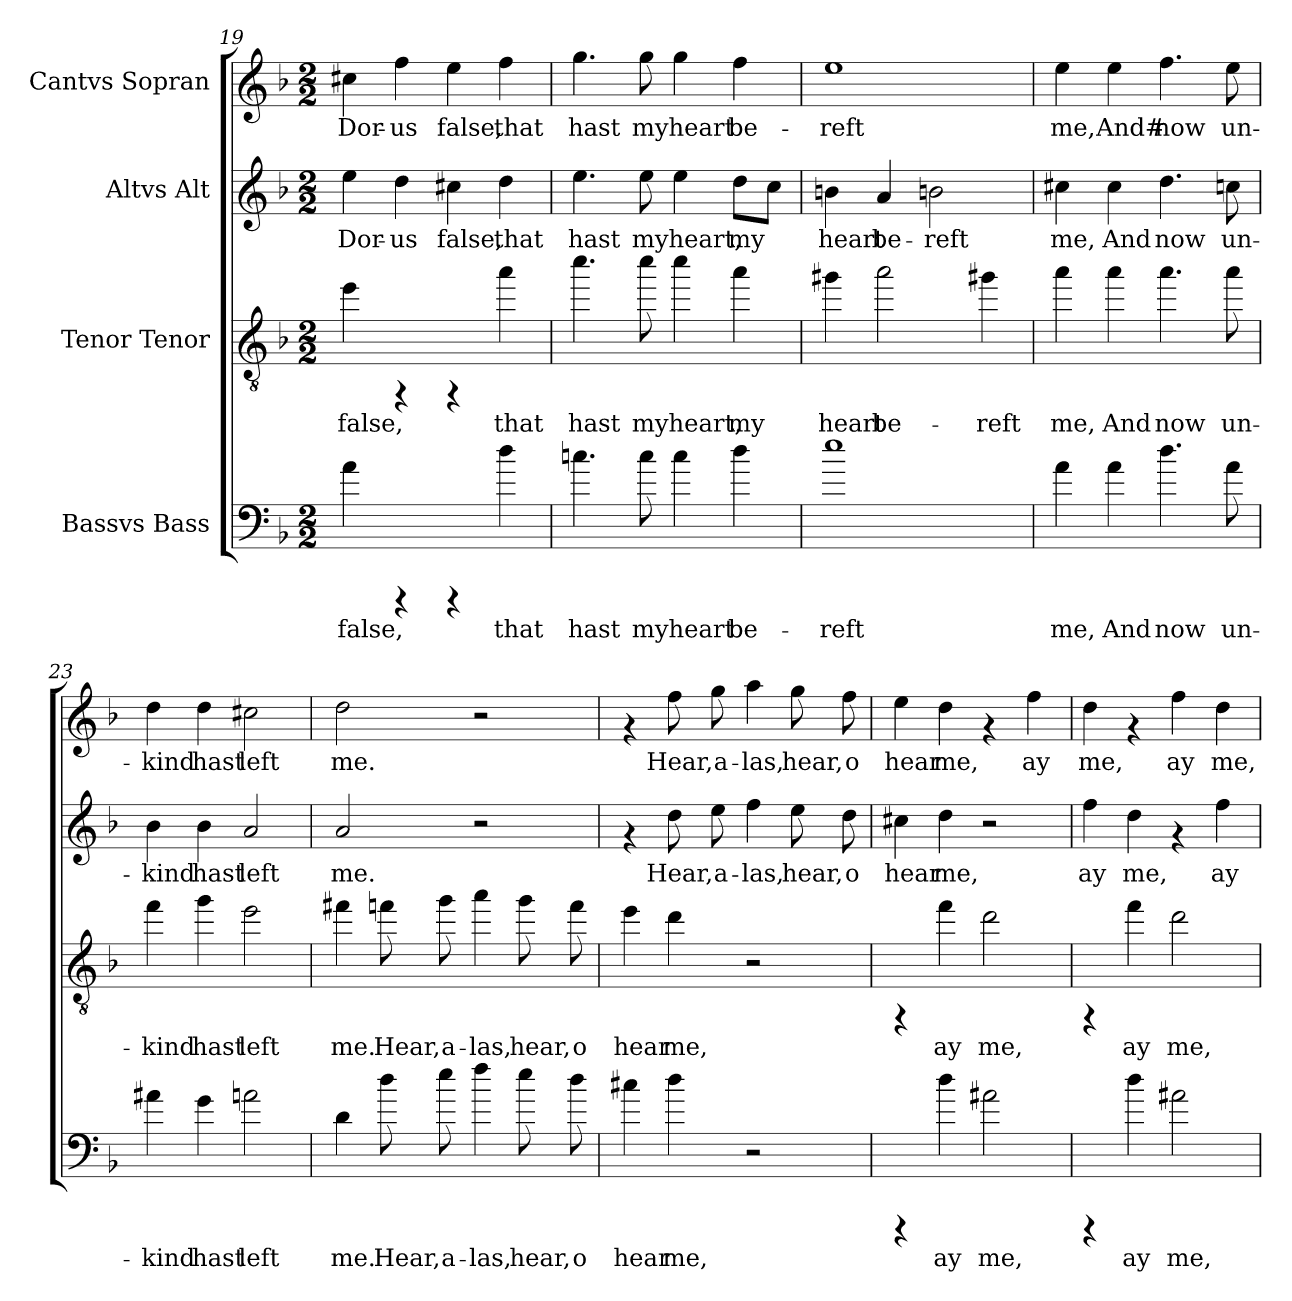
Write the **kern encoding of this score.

**kern	**text	**kern	**text	**kern	**text	**kern	**text
*part4	*part4	*part3	*part3	*part2	*part2	*part1	*part1
*staff4	*staff4	*staff3	*staff3	*staff2	*staff2	*staff1	*staff1
*I"Bassvs  Bass	*	*I"Tenor  Tenor	*	*I"Altvs  Alt	*	*I"Cantvs  Sopran	*
*clefF4	*	*clefGv2	*	*clefG2	*	*clefG2	*
*ITrd1c2	*	*	*	*	*	*	*
*k[b-e-a-]	*	*k[b-]	*	*k[b-]	*	*k[b-]	*
*E-:	*	*F:	*	*F:	*	*F:	*
*M2/2	*	*M2/2	*	*M2/2	*	*M2/2	*
=19	=19	=19	=19	=19	=19	=19	=19
!	!LO:LY:b:cj	!	!LO:LY:b:cj	!	!LO:LY:b:cj	!	!LO:LY:b:cj
4g\	false,	4ee\	false,	4ee\	Dor-	4cc#X\	Dor-
!	!	!	!	!	!LO:LY:b:cj	!	!LO:LY:b:cj
4rCCC	.	4rFF	.	4dd\	-us	4ff\	-us
!	!	!	!	!	!LO:LY:b:cj	!	!LO:LY:b:cj
4rCCC	.	4rFF	.	4cc#X\	false,	4ee\	false,
!	!LO:LY:b:cj	!	!LO:LY:b:cj	!	!LO:LY:b:cj	!	!LO:LY:b:cj
4cc\	that	4aa\	that	4dd\	that	4ff\	that
=20	=20	=20	=20	=20	=20	=20	=20
!	!LO:LY:b:cj	!	!LO:LY:b:cj	!	!LO:LY:b:cj	!	!LO:LY:b:cj
4.b-X\	hast	4.ccc\	hast	4.ee\	hast	4.gg\	hast
!	!LO:LY:b:cj	!	!LO:LY:b:cj	!	!LO:LY:b:cj	!	!LO:LY:b:cj
8b-\	my	8ccc\	my	8ee\	my	8gg\	my
!	!LO:LY:b:cj	!	!LO:LY:b:cj	!	!LO:LY:b:cj	!	!LO:LY:b:cj
4b-\	heart	4ccc\	heart,	4ee\	heart,	4gg\	heart
!	!LO:LY:b:cj	!	!LO:LY:b:cj	!	!LO:LY:b:cj	!	!LO:LY:b:cj
4cc\	be-	4aa\	my	8dd\L	my	4ff\	be-
!	!	!	!	!	!LO:LY:b:cj	!	!
.	.	.	.	8cc\J	.	.	.
=21	=21	=21	=21	=21	=21	=21	=21
!	!LO:LY:b:cj	!	!LO:LY:b:cj	!	!LO:LY:b:cj	!	!LO:LY:b:cj
1dd	-reft	4gg#X\	heart	4bn\	heart	1ee	-reft
!	!	!	!LO:LY:b:cj	!	!LO:LY:b:cj	!	!
.	.	2aa\	be-	4a/	be-	.	.
!	!	!	!	!	!LO:LY:b:cj	!	!
.	.	.	.	2bn\	-reft	.	.
!	!	!	!LO:LY:b:cj	!	!	!	!
.	.	4gg#X\	-reft	.	.	.	.
!!LO:PB:g=z
=22	=22	=22	=22	=22	=22	=22	=22
!	!LO:LY:b:cj	!	!LO:LY:b:cj	!	!LO:LY:b:cj	!	!LO:LY:b:cj
4g\	me,	4aa\	me,	4cc#X\	me,	4ee\	me,
!	!LO:LY:b:cj	!	!LO:LY:b:cj	!	!LO:LY:b:cj	!	!LO:LY:b:cj
4g\	And	4aa\	And	4cc#\	And	4ee\	And#
!	!LO:LY:b:cj	!	!LO:LY:b:cj	!	!LO:LY:b:cj	!	!LO:LY:b:cj
4.cc\	now	4.aa\	now	4.dd\	now	4.ff\	now
!	!LO:LY:b:cj	!	!LO:LY:b:cj	!	!LO:LY:b:cj	!	!LO:LY:b:cj
8g\	un-	8aa\	un-	8ccn\	un-	8ee\	un-
=23	=23	=23	=23	=23	=23	=23	=23
!	!LO:LY:b:cj	!	!LO:LY:b:cj	!	!LO:LY:b:cj	!	!LO:LY:b:cj
4g#\	-kind	4ff\	-kind	4b-\	-kind	4dd\	-kind
!	!LO:LY:b:cj	!	!LO:LY:b:cj	!	!LO:LY:b:cj	!	!LO:LY:b:cj
4f\	hast	4gg\	hast	4b-\	hast	4dd\	hast
!	!LO:LY:b:cj	!	!LO:LY:b:cj	!	!LO:LY:b:cj	!	!LO:LY:b:cj
2g\	left	2ee\	left	2a/	left	2cc#X\	left
=24	=24	=24	=24	=24	=24	=24	=24
!	!LO:LY:b:cj	!	!LO:LY:b:cj	!	!LO:LY:b:cj	!	!LO:LY:b:cj
4c\	me.	4ff#X\	me.	2a/	me.	2dd\	me.
!	!LO:LY:b:cj	!	!LO:LY:b:cj	!	!	!	!
8cc\	Hear,	8ff\	Hear,	.	.	.	.
!	!LO:LY:b:cj	!	!LO:LY:b:cj	!	!	!	!
8dd\	a-	8gg\	a-	.	.	.	.
!	!LO:LY:b:cj	!	!LO:LY:b:cj	!	!	!	!
4ee-\	-las,	4aa\	-las,	2r	.	2r	.
!	!LO:LY:b:cj	!	!LO:LY:b:cj	!	!	!	!
8dd\	hear,	8gg\	hear,	.	.	.	.
!	!LO:LY:b:cj	!	!LO:LY:b:cj	!	!	!	!
8cc\	o	8ff\	o	.	.	.	.
=25	=25	=25	=25	=25	=25	=25	=25
!	!LO:LY:b:cj	!	!LO:LY:b:cj	!	!	!	!
4bn\	hear	4ee\	hear	4rf	.	4rf	.
!	!LO:LY:b:cj	!	!LO:LY:b:cj	!	!LO:LY:b:cj	!	!LO:LY:b:cj
4cc\	me,	4dd\	me,	8dd\	Hear,	8ff\	Hear,
!	!	!	!	!	!LO:LY:b:cj	!	!LO:LY:b:cj
.	.	.	.	8ee\	a-	8gg\	a-
!	!	!	!	!	!LO:LY:b:cj	!	!LO:LY:b:cj
2r	.	2r	.	4ff\	-las,	4aa\	-las,
!	!	!	!	!	!LO:LY:b:cj	!	!LO:LY:b:cj
.	.	.	.	8ee\	hear,	8gg\	hear,
!	!	!	!	!	!LO:LY:b:cj	!	!LO:LY:b:cj
.	.	.	.	8dd\	o	8ff\	o
=26	=26	=26	=26	=26	=26	=26	=26
!	!	!	!	!	!LO:LY:b:cj	!	!LO:LY:b:cj
4rCCC	.	4rFF	.	4cc#X\	hear	4ee\	hear
!	!LO:LY:b:cj	!	!LO:LY:b:cj	!	!LO:LY:b:cj	!	!LO:LY:b:cj
4cc\	ay	4ff\	ay	4dd\	me,	4dd\	me,
!	!LO:LY:b:cj	!	!LO:LY:b:cj	!	!	!	!
2g#\	me,	2dd\	me,	2r	.	4rf	.
!	!	!	!	!	!	!	!LO:LY:b:cj
.	.	.	.	.	.	4ff\	ay
=27	=27	=27	=27	=27	=27	=27	=27
!	!	!	!	!	!LO:LY:b:cj	!	!LO:LY:b:cj
4rCCC	.	4rFF	.	4ff\	ay	4dd\	me,
!	!LO:LY:b:cj	!	!LO:LY:b:cj	!	!LO:LY:b:cj	!	!
4cc\	ay	4ff\	ay	4dd\	me,	4rf	.
!	!LO:LY:b:cj	!	!LO:LY:b:cj	!	!	!	!LO:LY:b:cj
2g#\	me,	2dd\	me,	4rf	.	4ff\	ay
!	!	!	!	!	!LO:LY:b:cj	!	!LO:LY:b:cj
.	.	.	.	4ff\	ay	4dd\	me,
=	=	=	=	=	=	=	=
*-	*-	*-	*-	*-	*-	*-	*-
